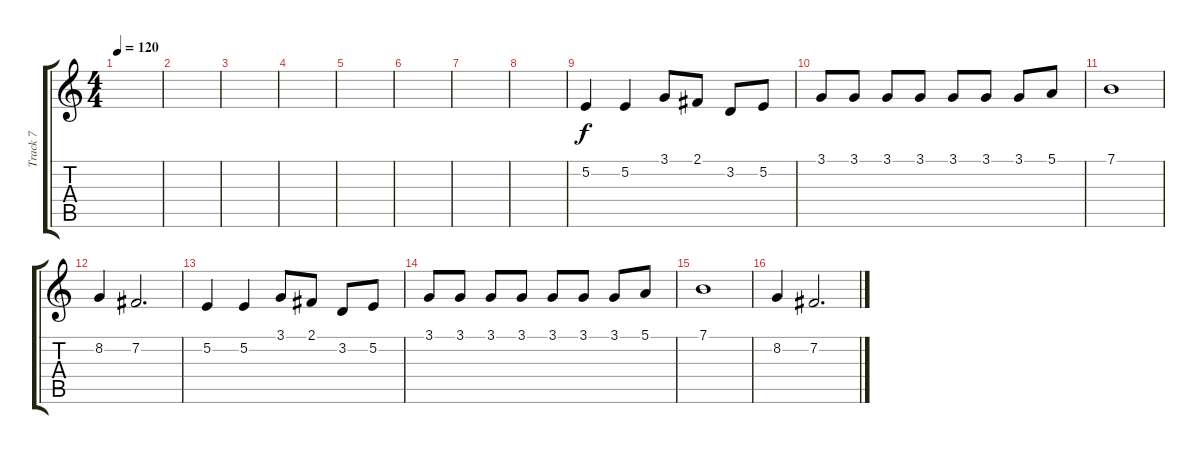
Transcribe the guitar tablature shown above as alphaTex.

\track ("Track 7" "Track 7") {instrument choiraahs}
\staff {score tabs}
\tuning (E4 B3 G3 D3 A2 E2) {hide}
\ts (4 4)
\tempo 120
\clef g2
\ks c
|
|
|
|
|
|
|
|
5.2.4 5.2.4 3.1.8 2.1.8 3.2.8 5.2.8 |
3.1.8 3.1.8 3.1.8 3.1.8 3.1.8 3.1.8 3.1.8 5.1.8 |
7.1.1 |
8.2.4 7.2.2{d} |
5.2.4 5.2.4 3.1.8 2.1.8 3.2.8 5.2.8 |
3.1.8 3.1.8 3.1.8 3.1.8 3.1.8 3.1.8 3.1.8 5.1.8 |
7.1.1 |
8.2.4 7.2.2{d}
